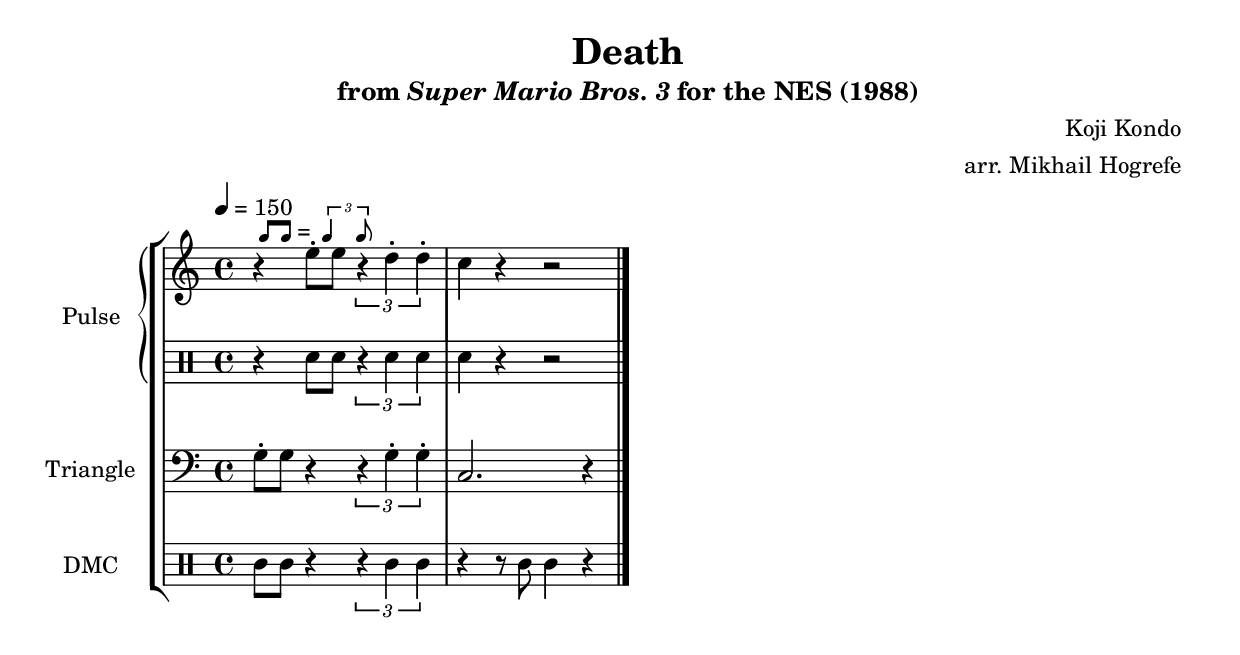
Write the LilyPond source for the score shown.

\version "2.22.0"

\paper {
  left-margin = 0.5\in
}

smaller = {
    \set fontSize = #-3
    \override Stem #'length-fraction = #0.56
    \override Beam #'thickness = #0.2688
    \override Beam #'length-fraction = #0.56
}

swing = \markup {
  \score {
    \new Staff \with { \remove "Time_signature_engraver" \remove "Clef_engraver" \remove "Staff_symbol_engraver"  }
    {
      \smaller
      b'8^[ b']
    }
    \layout { ragged-right = ##t  indent = 0\cm }
  }
  =
  \score {
    \new Staff \with { \remove "Time_signature_engraver" \remove "Clef_engraver" \remove "Staff_symbol_engraver"  }
    {
      \smaller
      \times 2/3 {\stemUp b'4 b'8}
    }
    \layout { ragged-right = ##t  indent = 0\cm }
  }
}

\book {
    \header {
        title = "Death"
        subtitle = \markup { "from" {\italic "Super Mario Bros. 3"} "for the NES (1988)" }
        composer = "Koji Kondo"
        arranger = "arr. Mikhail Hogrefe"
    }

    \score {
        {
            \new StaffGroup <<
                \new GrandStaff <<
                    \set GrandStaff.instrumentName = "Pulse"
                    \set GrandStaff.shortInstrumentName = "P."
                    \new Staff \relative c'' {
\tempo 4 = 150
r4^\swing e8-. e \tuplet 3/2 { r4 d-. d-. } |
c4 r r2 |
\bar "|."
                    }

                    \new DrumStaff {
                        \drummode {
r4 sn8 sn \tuplet 3/2 { r4 sn sn } |
sn4 r r2 |
                        }
                    }
                >>

                \new Staff \relative c' {
                    \set Staff.instrumentName = "Triangle"
                    \set Staff.shortInstrumentName = "T."
\clef bass
g8-. g r4 \tuplet 3/2 { r4 g-. g-. } |
c,2. r4 |
                }

                \new DrumStaff {
                    \drummode {
                        \set Staff.instrumentName="DMC"
                        \set Staff.shortInstrumentName="DMC"
wbh8 wbh r4 \tuplet 3/2 { r4 wbh wbh } |
r4 r8 timh timl4 r |
                    }
                }
            >>
        }
        \layout {
            \context {
                \Staff
                \RemoveEmptyStaves
            }
            \context {
                \DrumStaff
                \RemoveEmptyStaves
            }
        }
    }
}
